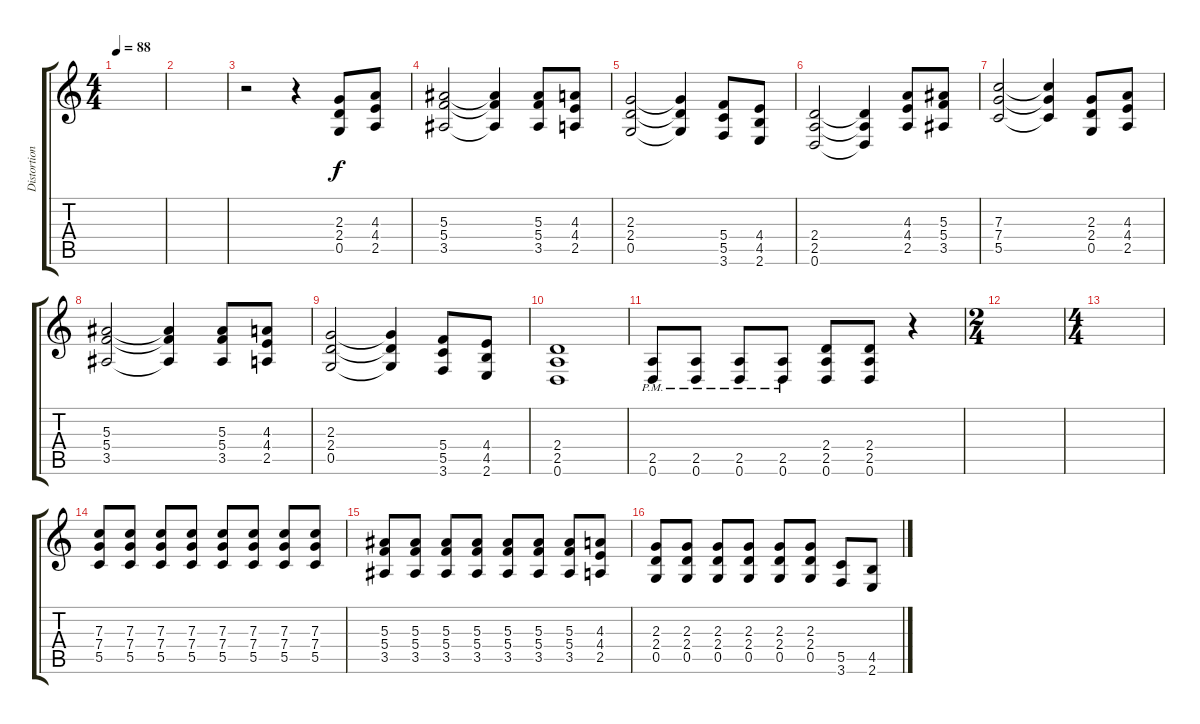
\track ("Distortion Guitar" "Distortion") {instrument distortionguitar}
\staff {score tabs}
\tuning (D4 A3 F3 C3 G2 D2) {hide}
\ts (4 4)
\tempo 88
\clef g2
\ks c
|
|
r.2 r.4 (2.3 2.4 0.5).8 (4.3 4.4 2.5).8 |
(5.3 5.4 3.5).2 (5.3{t} 5.4{t} 3.5{t}).4 (5.3 5.4 3.5).8 (4.3 4.4 2.5).8 |
(2.3 2.4 0.5).2 (2.3{t} 2.4{t} 0.5{t}).4 (5.4 5.5 3.6).8 (4.4 4.5 2.6).8 |
(2.4 2.5 0.6).2 (2.4{t} 2.5{t} 0.6{t}).4 (4.3 4.4 2.5).8 (5.3 5.4 3.5).8 |
(7.3 7.4 5.5).2 (7.3{t} 7.4{t} 5.5{t}).4 (2.3 2.4 0.5).8 (4.3 4.4 2.5).8 |
(5.3 5.4 3.5).2 (5.3{t} 5.4{t} 3.5{t}).4 (5.3 5.4 3.5).8 (4.3 4.4 2.5).8 |
(2.3 2.4 0.5).2 (2.3{t} 2.4{t} 0.5{t}).4 (5.4 5.5 3.6).8 (4.4 4.5 2.6).8 |
(2.4 2.5 0.6).1 |
(2.5{pm} 0.6{pm}).8 (2.5{pm} 0.6{pm}).8 (2.5{pm} 0.6{pm}).8 (2.5{pm} 0.6{pm}).8 (2.4 2.5 0.6).8 (2.4 2.5 0.6).8 r.4 |
\ts (2 4)
|
\ts (4 4)
|
(7.3 7.4 5.5).8 (7.3 7.4 5.5).8 (7.3 7.4 5.5).8 (7.3 7.4 5.5).8 (7.3 7.4 5.5).8 (7.3 7.4 5.5).8 (7.3 7.4 5.5).8 (7.3 7.4 5.5).8 |
(5.3 5.4 3.5).8 (5.3 5.4 3.5).8 (5.3 5.4 3.5).8 (5.3 5.4 3.5).8 (5.3 5.4 3.5).8 (5.3 5.4 3.5).8 (5.3 5.4 3.5).8 (4.3 4.4 2.5).8 |
(2.3 2.4 0.5).8 (2.3 2.4 0.5).8 (2.3 2.4 0.5).8 (2.3 2.4 0.5).8 (2.3 2.4 0.5).8 (2.3 2.4 0.5).8 (5.5 3.6).8 (4.5 2.6).8
